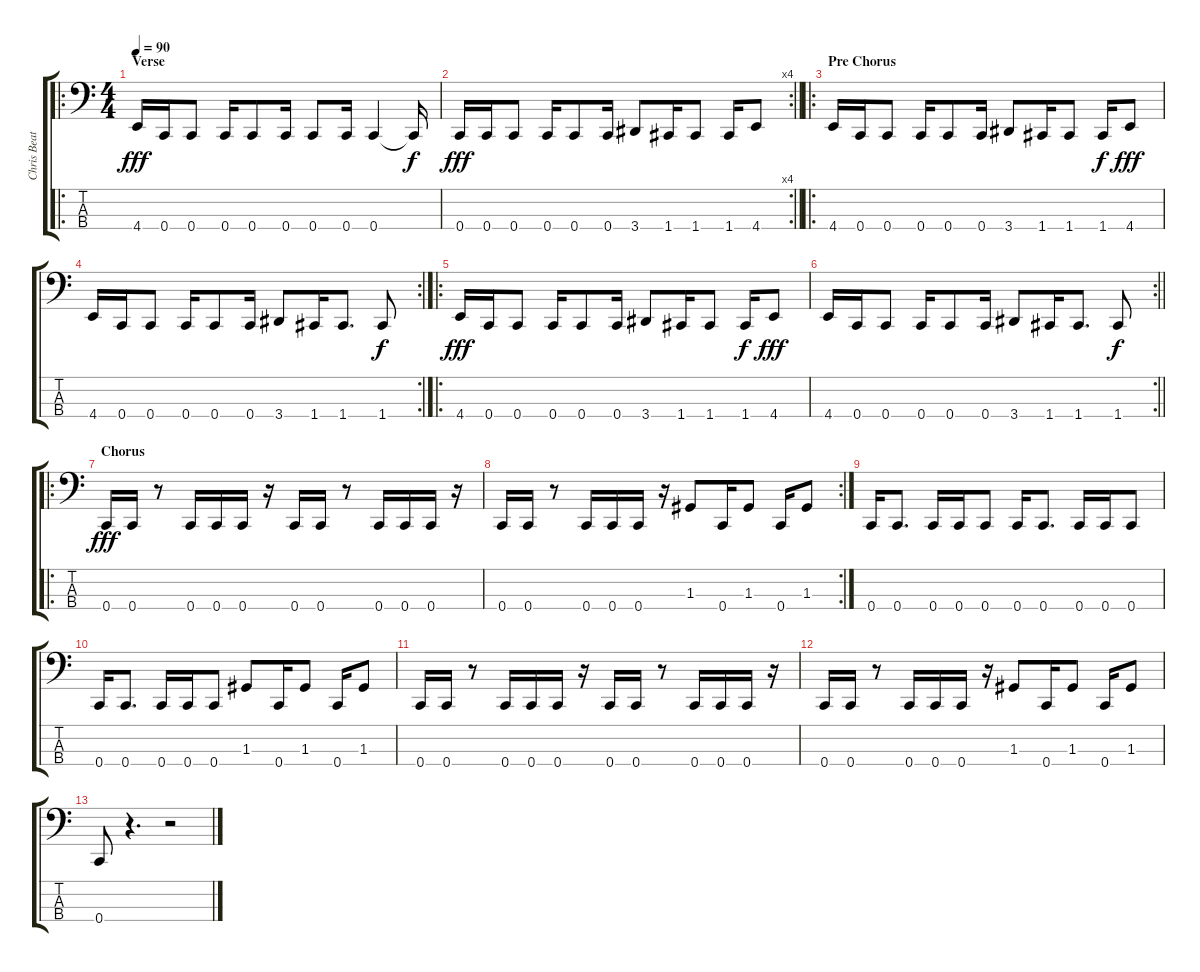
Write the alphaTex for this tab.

\track ("Chris Beattie" "Chris Beat") {instrument electricbasspick}
\staff {score tabs}
\tuning (F2 C2 G1 C1) {hide}
\ro
\ts (4 4)
\section ("" "Verse")
\tempo 90
\clef f4
\ks c
4.4.16{dy fff} 0.4.16 0.4.8 0.4.16 0.4.8 0.4.16 0.4.8 0.4.16 0.4.4 0.4{t}.16{dy f} |
\rc 4
\barLineRight lightlight
0.4.16{dy fff} 0.4.16 0.4.8 0.4.16 0.4.8 0.4.16 3.4.8 1.4.16 1.4.8 1.4.16 4.4.8 |
\ro
\section ("" "Pre Chorus")
4.4.16 0.4.16 0.4.8 0.4.16 0.4.8 0.4.16 3.4.8 1.4.16 1.4.8 1.4.16{dy f} 4.4.8{dy fff} |
\rc 2
4.4.16 0.4.16 0.4.8 0.4.16 0.4.8 0.4.16 3.4.8 1.4.16 1.4.8{d} 1.4.8{dy f} |
\ro
4.4.16{dy fff} 0.4.16 0.4.8 0.4.16 0.4.8 0.4.16 3.4.8 1.4.16 1.4.8 1.4.16{dy f} 4.4.8{dy fff} |
\rc 2
\barLineRight lightlight
4.4.16 0.4.16 0.4.8 0.4.16 0.4.8 0.4.16 3.4.8 1.4.16 1.4.8{d} 1.4.8{dy f} |
\ro
\section ("" "Chorus")
0.4.16{dy fff} 0.4.16 r.8 0.4.16 0.4.16 0.4.16 r.16 0.4.16 0.4.16 r.8 0.4.16 0.4.16 0.4.16 r.16 |
\rc 2
0.4.16 0.4.16 r.8 0.4.16 0.4.16 0.4.16 r.16 1.3.8 0.4.16 1.3.8 0.4.16 1.3.8 |
0.4.16 0.4.8{d} 0.4.16 0.4.16 0.4.8 0.4.16 0.4.8{d} 0.4.16 0.4.16 0.4.8 |
0.4.16 0.4.8{d} 0.4.16 0.4.16 0.4.8 1.3.8 0.4.16 1.3.8 0.4.16 1.3.8 |
0.4.16 0.4.16 r.8 0.4.16 0.4.16 0.4.16 r.16 0.4.16 0.4.16 r.8 0.4.16 0.4.16 0.4.16 r.16 |
0.4.16 0.4.16 r.8 0.4.16 0.4.16 0.4.16 r.16 1.3.8 0.4.16 1.3.8 0.4.16 1.3.8 |
0.4.8 r.4{d} r.2
